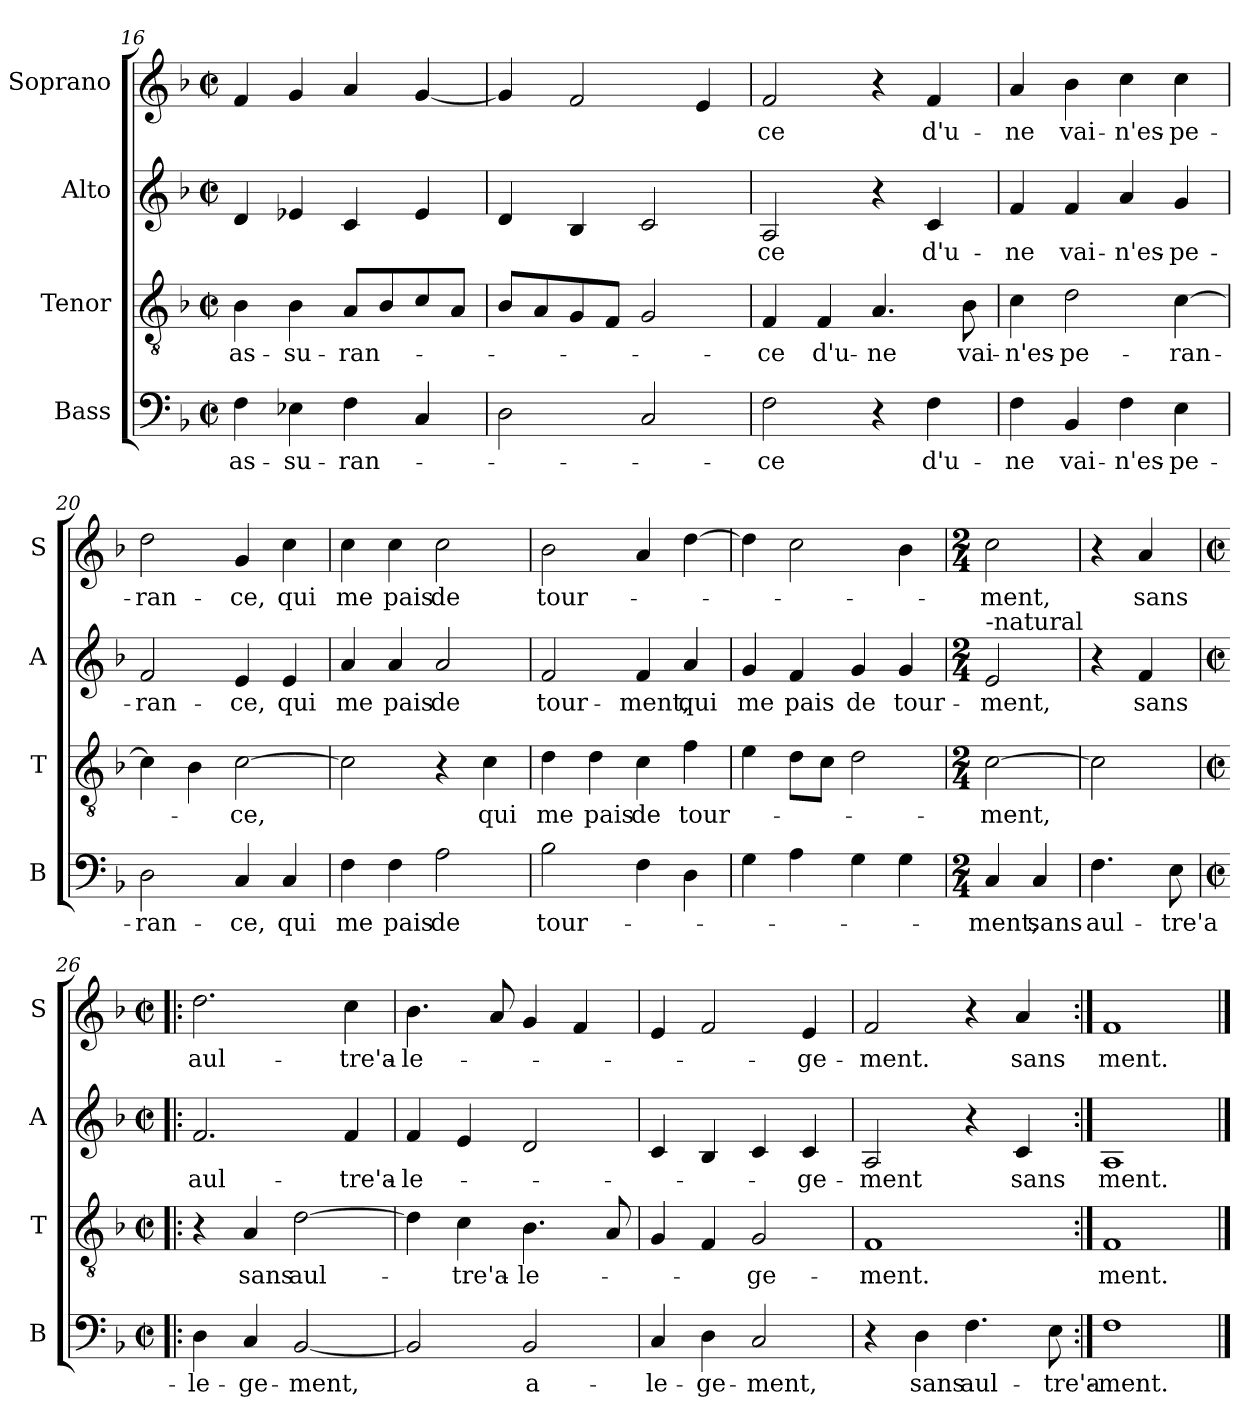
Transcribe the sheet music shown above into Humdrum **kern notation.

**kern	**text	**kern	**text	**kern	**text	**kern	**text
*part4	*part4	*part3	*part3	*part2	*part2	*part1	*part1
*staff4	*staff4	*staff3	*staff3	*staff2	*staff2	*staff1	*staff1
*I"Bass	*	*I"Tenor	*	*I"Alto	*	*I"Soprano	*
*I'B	*	*I'T	*	*I'A	*	*I'S	*
*clefF4	*	*clefGv2	*	*clefG2	*	*clefG2	*
*k[b-]	*	*k[b-]	*	*k[b-]	*	*k[b-]	*
*F:	*	*F:	*	*F:	*	*F:	*
*M2/2	*	*M2/2	*	*M2/2	*	*M2/2	*
*met(c|)	*	*met(c|)	*	*met(c|)	*	*met(c|)	*
=16	=16	=16	=16	=16	=16	=16	=16
!	!LO:LY:b	!	!LO:LY:b	!	!	!	!
4F\	as-	4B-\	as-	4d/	.	4f/	.
!	!LO:LY:b	!	!LO:LY:b	!	!	!	!
4E-X\	-su-	4B-\	-su-	4e-X/	.	4g/	.
!	!LO:LY:b	!	!LO:LY:b	!	!	!	!
4F\	-ran-	8A/L	-ran-	4c/	.	4a/	.
.	.	8B-/	.	.	.	.	.
4C/	.	8c/	.	4e-/	.	[4g/	.
.	.	8A/J	.	.	.	.	.
=17	=17	=17	=17	=17	=17	=17	=17
2D\	.	8B-/L	.	4d/	.	4g/]	.
.	.	8A/	.	.	.	.	.
.	.	8G/	.	4B-/	.	2f/	.
.	.	8F/J	.	.	.	.	.
2C/	.	2G/	.	2c/	.	.	.
.	.	.	.	.	.	4e/	.
=18	=18	=18	=18	=18	=18	=18	=18
!	!LO:LY:b	!	!LO:LY:b	!	!LO:LY:b	!	!LO:LY:b
2F\	-ce	4F/	-ce	2A/	-ce	2f/	-ce
!	!	!	!LO:LY:b	!	!	!	!
.	.	4F/	d'u-	.	.	.	.
!	!	!	!LO:LY:b	!	!	!	!
4r	.	4.A/	-ne	4r	.	4r	.
!	!LO:LY:b	!	!	!	!LO:LY:b	!	!LO:LY:b
4F\	d'u-	.	.	4c/	d'u-	4f/	d'u-
!	!	!	!LO:LY:b	!	!	!	!
.	.	8B-\	vai-	.	.	.	.
=19	=19	=19	=19	=19	=19	=19	=19
!	!LO:LY:b	!	!LO:LY:b	!	!LO:LY:b	!	!LO:LY:b
4F\	-ne	4c\	-n'es-	4f/	-ne	4a/	-ne
!	!LO:LY:b	!	!LO:LY:b	!	!LO:LY:b	!	!LO:LY:b
4BB-/	vai-	2d\	-pe-	4f/	vai-	4b-\	vai-
!	!LO:LY:b	!	!	!	!LO:LY:b	!	!LO:LY:b
4F\	-n'es-	.	.	4a/	-n'es-	4cc\	-n'es-
!	!LO:LY:b	!	!LO:LY:b	!	!LO:LY:b	!	!LO:LY:b
4E\	-pe-	[4c\	-ran-	4g/	-pe-	4cc\	-pe-
!!LO:LB:g=z
=20	=20	=20	=20	=20	=20	=20	=20
!	!LO:LY:b	!	!	!	!LO:LY:b	!	!LO:LY:b
2D\	-ran-	4c\]	.	2f/	-ran-	2dd\	-ran-
.	.	4B-\	.	.	.	.	.
!	!LO:LY:b	!	!LO:LY:b	!	!LO:LY:b	!	!LO:LY:b
4C/	-ce,	[2c\	-ce,	4e/	-ce,	4g/	-ce,
!	!LO:LY:b	!	!	!	!LO:LY:b	!	!LO:LY:b
4C/	qui	.	.	4e/	qui	4cc\	qui
=21	=21	=21	=21	=21	=21	=21	=21
!	!LO:LY:b	!	!	!	!LO:LY:b	!	!LO:LY:b
4F\	me	2c\]	.	4a/	me	4cc\	me
!	!LO:LY:b	!	!	!	!LO:LY:b	!	!LO:LY:b
4F\	pais	.	.	4a/	pais	4cc\	pais
!	!LO:LY:b	!	!	!	!LO:LY:b	!	!LO:LY:b
2A\	de	4r	.	2a/	de	2cc\	de
!	!	!	!LO:LY:b	!	!	!	!
.	.	4c\	qui	.	.	.	.
=22	=22	=22	=22	=22	=22	=22	=22
!	!LO:LY:b	!	!LO:LY:b	!	!LO:LY:b	!	!LO:LY:b
2B-\	tour-	4d\	me	2f/	tour-	2b-\	tour-
!	!	!	!LO:LY:b	!	!	!	!
.	.	4d\	pais	.	.	.	.
!	!	!	!LO:LY:b	!	!LO:LY:b	!	!
4F\	.	4c\	de	4f/	-ment,	4a/	.
!	!	!	!LO:LY:b	!	!LO:LY:b	!	!
4D\	.	4f\	tour-	4a/	qui	[4dd\	.
=23	=23	=23	=23	=23	=23	=23	=23
!	!	!	!	!	!LO:LY:b	!	!
4G\	.	4e\	.	4g/	me	4dd\]	.
!	!	!	!	!	!LO:LY:b	!	!
4A\	.	8d\L	.	4f/	pais	2cc\	.
.	.	8c\J	.	.	.	.	.
!	!	!	!	!	!LO:LY:b	!	!
4G\	.	2d\	.	4g/	de	.	.
!	!	!	!	!	!LO:LY:b	!	!
4G\	.	.	.	4g/	tour-	4b-\	.
=24	=24	=24	=24	=24	=24	=24	=24
*M2/4	*	*M2/4	*	*M2/4	*	*M2/4	*
!	!	!	!	!LO:TX:a:t=-natural	!	!	!
!	!LO:LY:b	!	!LO:LY:b	!	!LO:LY:b	!	!LO:LY:b
4C/	-ment,	[2c\	-ment,	2e/	-ment,	2cc\	-ment,
!	!LO:LY:b	!	!	!	!	!	!
4C/	sans	.	.	.	.	.	.
!!LO:PB:g=z
=25	=25	=25	=25	=25	=25	=25	=25
!	!LO:LY:b	!	!	!	!	!	!
4.F\	aul-	2c\]	.	4r	.	4r	.
!	!	!	!	!	!LO:LY:b	!	!LO:LY:b
.	.	.	.	4f/	sans	4a/	sans
!	!LO:LY:b	!	!	!	!	!	!
8E\	-tre'a-	.	.	.	.	.	.
=26!|:	=26!|:	=26!|:	=26!|:	=26!|:	=26!|:	=26!|:	=26!|:
*M2/2	*	*M2/2	*	*M2/2	*	*M2/2	*
*met(c|)	*	*met(c|)	*	*met(c|)	*	*met(c|)	*
!	!LO:LY:b	!	!	!	!LO:LY:b	!	!LO:LY:b
4D\	-le-	4r	.	2.f/	aul-	2.dd\	aul-
!	!LO:LY:b	!	!LO:LY:b	!	!	!	!
4C/	-ge-	4A/	sans	.	.	.	.
!	!LO:LY:b	!	!LO:LY:b	!	!	!	!
[2BB-/	-ment,	[2d\	aul-	.	.	.	.
!	!	!	!	!	!LO:LY:b	!	!LO:LY:b
.	.	.	.	4f/	-tre'a-	4cc\	-tre'a-
=27	=27	=27	=27	=27	=27	=27	=27
!	!	!	!	!	!LO:LY:b	!	!LO:LY:b
2BB-/]	.	4d\]	.	4f/	-le-	4.b-\	-le-
!	!	!	!LO:LY:b	!	!	!	!
.	.	4c\	-tre'a-	4e/	.	.	.
.	.	.	.	.	.	8a/	.
!	!LO:LY:b	!	!LO:LY:b	!	!	!	!
2BB-/	a-	4.B-\	-le-	2d/	.	4g/	.
.	.	.	.	.	.	4f/	.
.	.	8A/	.	.	.	.	.
=28	=28	=28	=28	=28	=28	=28	=28
!	!LO:LY:b	!	!	!	!	!	!
4C/	-le-	4G/	.	4c/	.	4e/	.
!	!LO:LY:b	!	!	!	!	!	!
4D\	-ge-	4F/	.	4B-/	.	2f/	.
!	!LO:LY:b	!	!LO:LY:b	!	!	!	!
2C/	-ment,	2G/	-ge-	4c/	.	.	.
!	!	!	!	!	!LO:LY:b	!	!LO:LY:b
.	.	.	.	4c/	-ge-	4e/	-ge-
=29	=29	=29	=29	=29	=29	=29	=29
!	!	!	!LO:LY:b	!	!LO:LY:b	!	!LO:LY:b
4r	.	1F	-ment.	2A/	-ment	2f/	-ment.
!	!LO:LY:b	!	!	!	!	!	!
4D\	sans	.	.	.	.	.	.
!	!LO:LY:b	!	!	!	!	!	!
4.F\	aul-	.	.	4r	.	4r	.
!	!	!	!	!	!LO:LY:b	!	!LO:LY:b
.	.	.	.	4c/	sans	4a/	sans
!	!LO:LY:b	!	!	!	!	!	!
8E\	-tre'a-	.	.	.	.	.	.
=30:|!	=30:|!	=30:|!	=30:|!	=30:|!	=30:|!	=30:|!	=30:|!
!	!LO:LY:b	!	!LO:LY:b	!	!LO:LY:b	!	!LO:LY:b
1F	-ment.	1F	ment.	1A	ment.	1f	ment.
==	==	==	==	==	==	==	==
*-	*-	*-	*-	*-	*-	*-	*-
